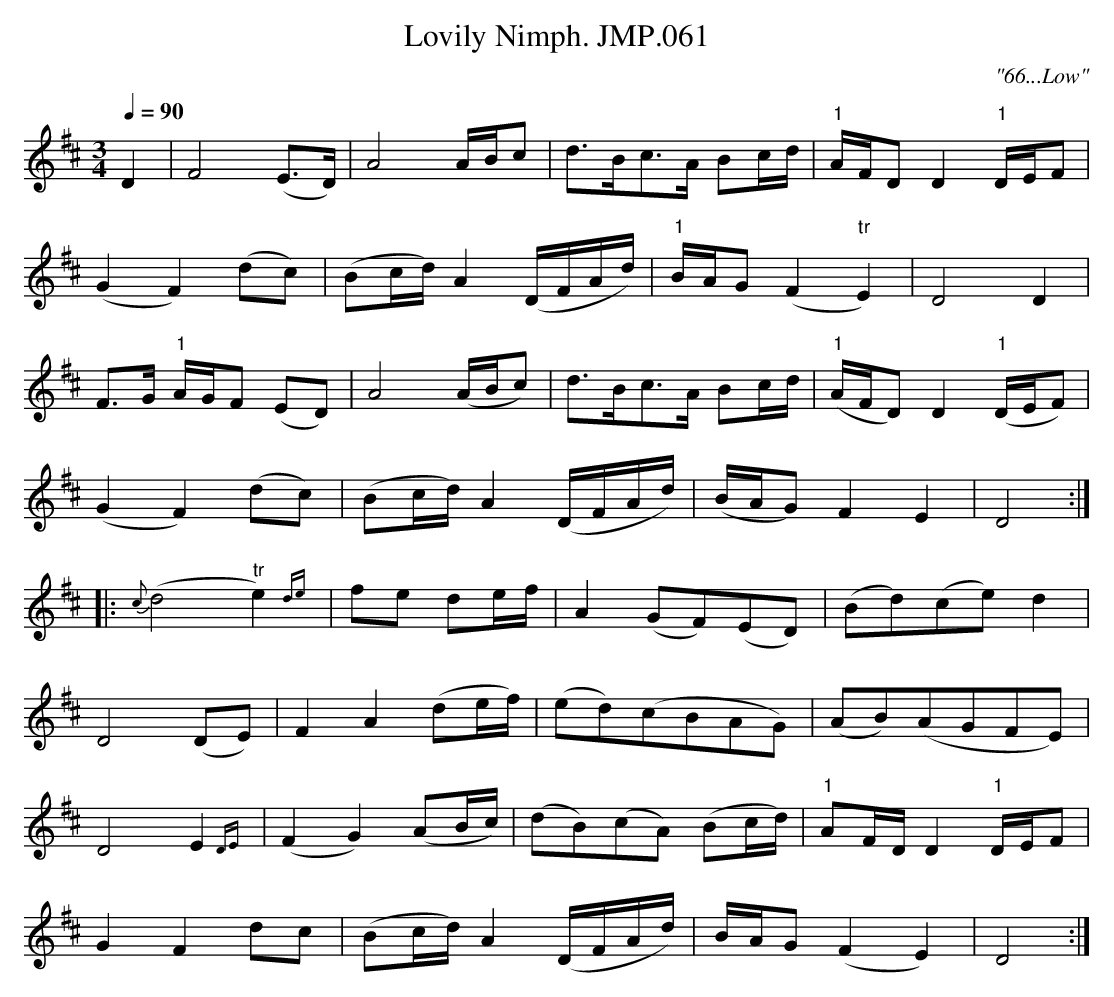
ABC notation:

X:1
T:Lovily Nimph. JMP.061
M:3/4
L:1/8
Q:1/4=90
C:"66...Low"
K:D major
D2 | F4 (E>D) | A4 A/B/c | d>Bc>A  Bc/d/ | "1"A/F/D D2 "1"D/E/F |
(G2F2) (dc) |(Bc/d/) A2 (D/F/A/d/) | "1"B/A/G (F2"tr"E2) | D4 D2 |
F>G "1"A/G/F (ED) | A4 (A/B/c) |d>Bc>A Bc/d/|\
"1"(A/F/D) D2 "1"(D/E/F) |
(G2F2) (dc) | (Bc/d/) A2 (D/F/A/d/) | (B/A/G) F2E2 | D4 :|
|:{c}(d4 "tr"e2) {de} |fe de/f/ |A2 (GF)(ED) | (Bd)(ce)d2 |
D4 (DE) |F2A2 (de/f/) |(ed)(cBAG) | (AB)(AGFE) |
D4 E2{DE} | (F2G2) (AB/c/) |\
(dB)(cA) (Bc/d/) | "1"AF/D/ D2 "1"D/E/F |
G2F2 dc |\
(Bc/d/) A2 (D/F/A/d/) | B/A/G (F2E2) | D4 :|
